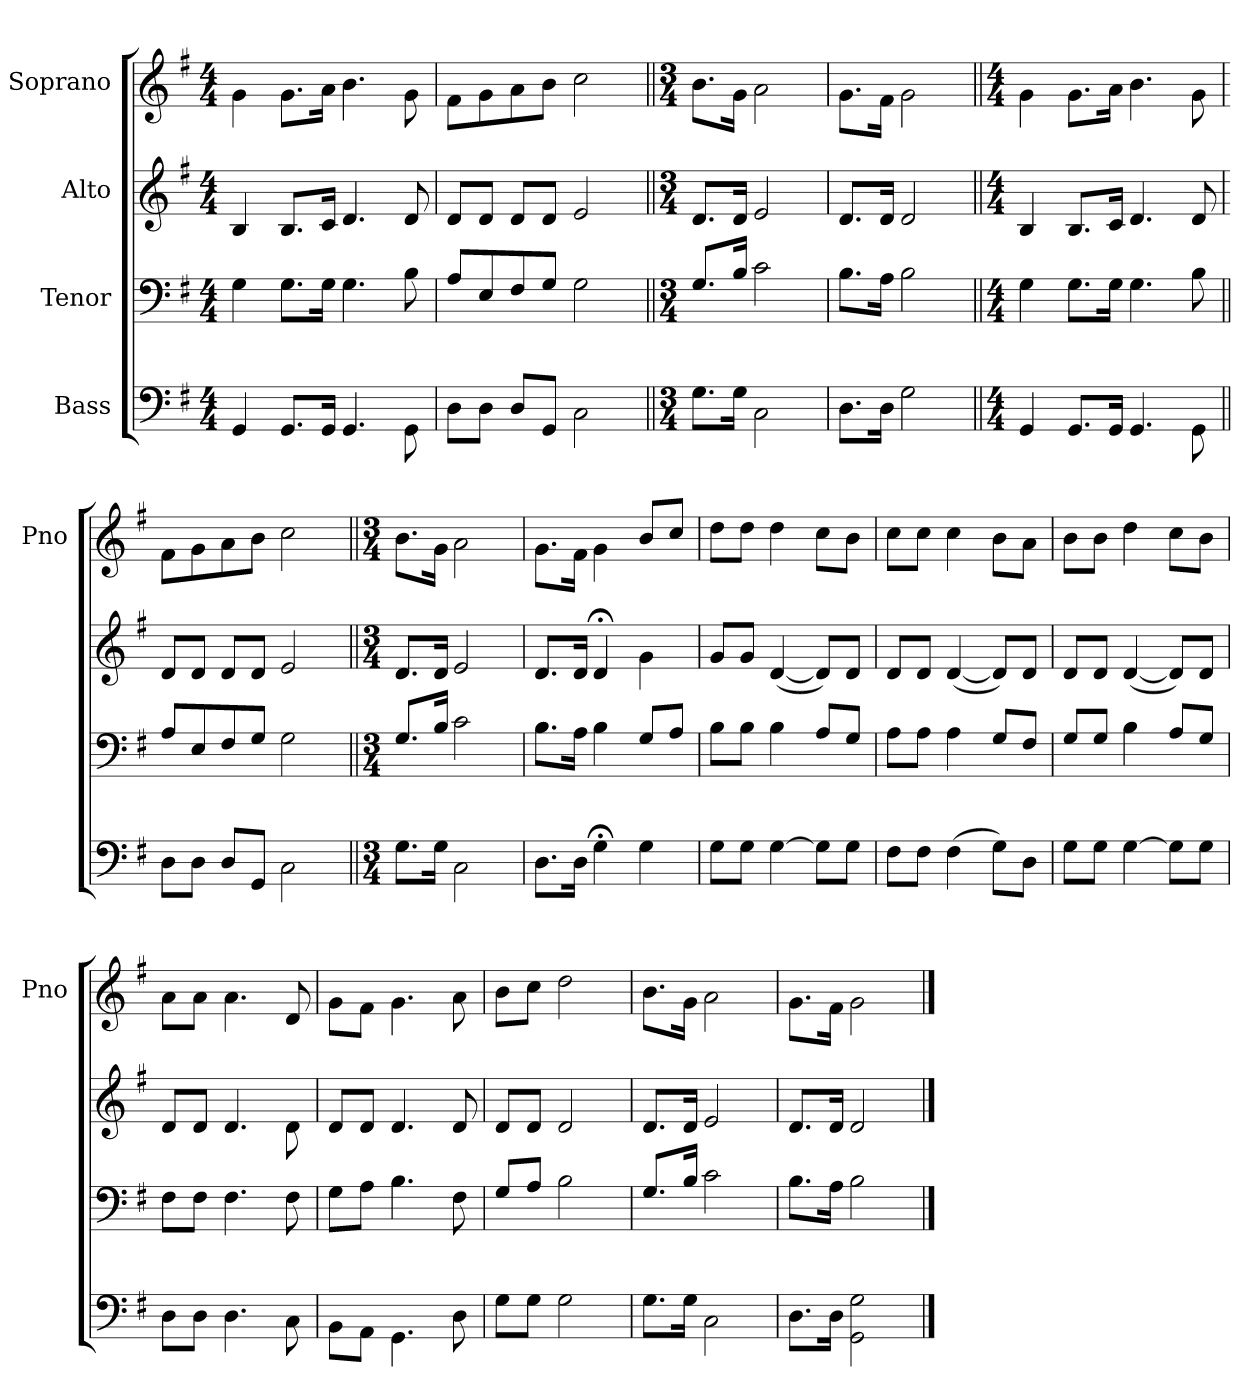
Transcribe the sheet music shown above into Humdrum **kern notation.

**kern	**kern	**kern	**kern
*part4	*part3	*part2	*part1
*staff4	*staff3	*staff2	*staff1
*I"Bass	*I"Tenor	*I"Alto	*I"Soprano
*	*	*	*I'Pno
*clefF4	*clefF4	*clefG2	*clefG2
*k[f#]	*k[f#]	*k[f#]	*k[f#]
*G:	*G:	*G:	*G:
*M4/4	*M4/4	*M4/4	*M4/4
=	=	=	=
4GG/	4G\	4B/	4g\
8.GG/L	8.G\L	8.B/L	8.g\L
16GG/Jk	16G\Jk	16c/Jk	16a\Jk
4.GG/	4.G\	4.d/	4.b\
8GG\	8B\	8d/	8g\
=	=	=	=
8D\L	8A/L	8d/L	8f#\L
8D\J	8E/	8d/J	8g\
8D/L	8F#/	8d/L	8a\
8GG/J	8G/J	8d/J	8b\J
2C\	2G\	2e/	2cc\
=||	=||	=||	=||
*M3/4	*M3/4	*M3/4	*M3/4
8.G\L	8.G/L	8.d/L	8.b\L
16G\Jk	16B/Jk	16d/Jk	16g\Jk
2C\	2c\	2e/	2a\
=	=	=	=
8.D\L	8.B\L	8.d/L	8.g\L
16D\Jk	16A\Jk	16d/Jk	16f#\Jk
2G\	2B\	2d/	2g\
=||	=||	=||	=||
*M4/4	*M4/4	*M4/4	*M4/4
4GG/	4G\	4B/	4g\
8.GG/L	8.G\L	8.B/L	8.g\L
16GG/Jk	16G\Jk	16c/Jk	16a\Jk
4.GG/	4.G\	4.d/	4.b\
8GG\	8B\	8d/	8g\
=||	=||	=	=
8D\L	8A/L	8d/L	8f#\L
8D\J	8E/	8d/J	8g\
8D/L	8F#/	8d/L	8a\
8GG/J	8G/J	8d/J	8b\J
2C\	2G\	2e/	2cc\
=||	=||	=||	=||
*M3/4	*M3/4	*M3/4	*M3/4
8.G\L	8.G/L	8.d/L	8.b\L
16G\Jk	16B/Jk	16d/Jk	16g\Jk
2C\	2c\	2e/	2a\
=	=	=	=
8.D\L	8.B\L	8.d/L	8.g\L
16D\Jk	16A\Jk	16d/Jk	16f#\Jk
4G;\	4B\	4d;</	4g\
4G\	8G/L	4g\	8b/L
.	8A/J	.	8cc/J
=	=	=	=
8G\L	8B\L	8g/L	8dd\L
8G\J	8B\J	8g/J	8dd\J
[4G\	4B\	(<[4d/	4dd\
8G\L]	(8A/L	8d/L])	8cc\L
8G\J	8G/J	8d/J	8b\J
=	=	=	=
8F#\L	8A\L	8d/L	8cc\L
8F#\J	8A\J	8d/J	8cc\J
(<4F#\	4A\	(<[4d/	4cc\
8G\L)	(8G/L	8d/L])	8b\L
8D\J	8F#/J	8d/J	8a\J
=	=	=	=
8G\L	8G/L	8d/L	8b\L
8G\J	8G/J	8d/J	8b\J
[4G\	4B\	(<[4d/	4dd\
8G\L]	(8A/L	8d/L])	8cc\L
8G\J	8G/J	8d/J	8b\J
=	=	=	=
8D\L	8F#\L	8d/L	8a\L
8D\J	8F#\J	8d/J	8a\J
4.D\	4.F#\	4.d/	4.a\
8C\	8F#\	8d\	8d/
=	=	=	=
8BB\L	8G\L	8d/L	8g\L
8AA\J	8A\J	8d/J	8f#\J
4.GG\	4.B\	4.d/	4.g\
8D\	8F#\	8d/	8a\
=	=	=	=
8G\L	8G/L	8d/L	8b\L
8G\J	8A/J	8d/J	8cc\J
2G\	2B\	2d/	2dd\
=	=	=	=
8.G\L	8.G/L	8.d/L	8.b\L
16G\Jk	16B/Jk	16d/Jk	16g\Jk
2C\	2c\	2e/	2a\
=	=	=	=
8.D\L	8.B\L	8.d/L	8.g\L
16D\Jk	16A\Jk	16d/Jk	16f#\Jk
2GG!\ 2G\	2B\	2d/	2g\
==	==	==	==
*-	*-	*-	*-
